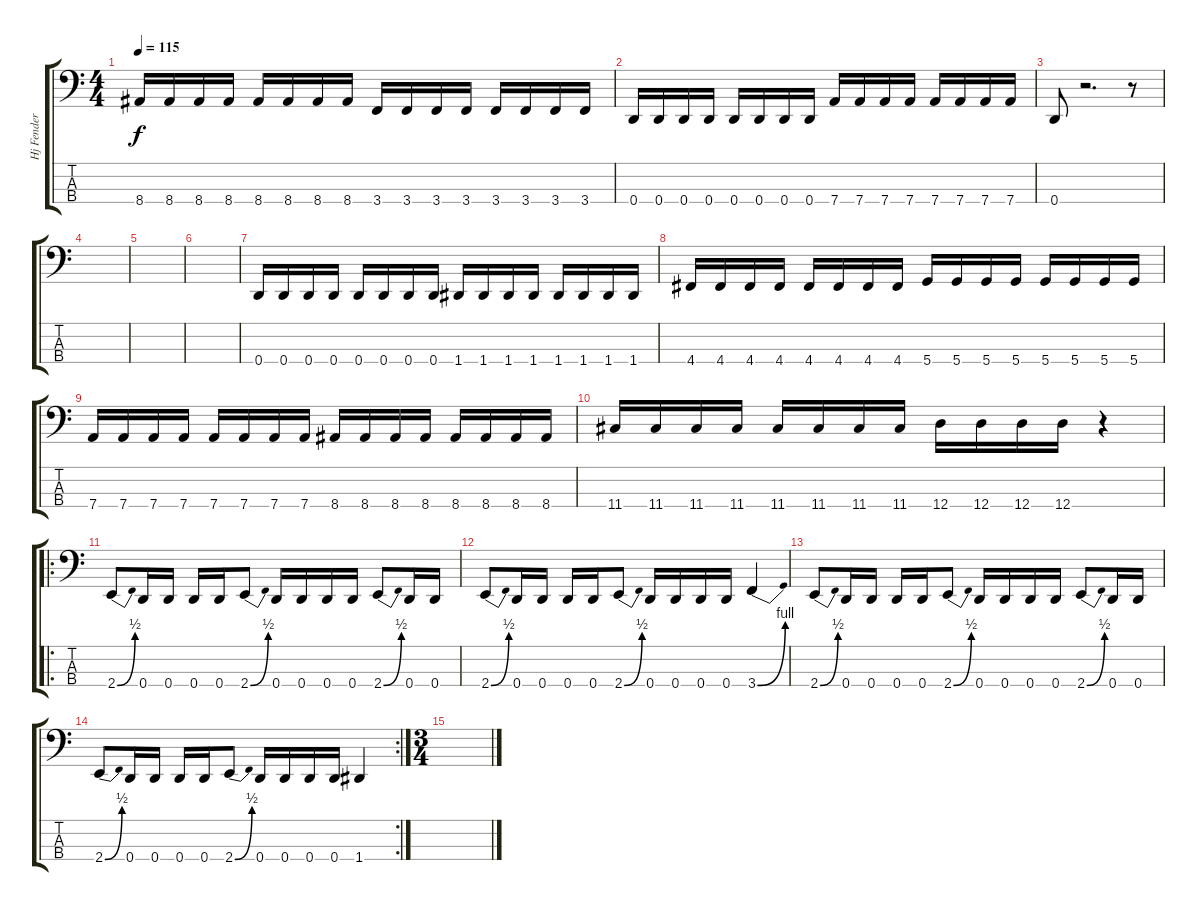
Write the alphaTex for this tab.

\track ("Hj Fender D-tune" "Hj Fender ") {instrument electricbassfinger}
\staff {score tabs}
\tuning (G2 D2 A1 D1) {hide}
\ts (4 4)
\tempo 115
\clef f4
\ks c
8.4.16{dy f} 8.4.16 8.4.16 8.4.16 8.4.16 8.4.16 8.4.16 8.4.16 3.4.16 3.4.16 3.4.16 3.4.16 3.4.16 3.4.16 3.4.16 3.4.16 |
0.4.16 0.4.16 0.4.16 0.4.16 0.4.16 0.4.16 0.4.16 0.4.16 7.4.16 7.4.16 7.4.16 7.4.16 7.4.16 7.4.16 7.4.16 7.4.16 |
0.4.8 r.2{d} r.8 |
|
|
|
0.4.16 0.4.16 0.4.16 0.4.16 0.4.16 0.4.16 0.4.16 0.4.16 1.4.16 1.4.16 1.4.16 1.4.16 1.4.16 1.4.16 1.4.16 1.4.16 |
4.4.16 4.4.16 4.4.16 4.4.16 4.4.16 4.4.16 4.4.16 4.4.16 5.4.16 5.4.16 5.4.16 5.4.16 5.4.16 5.4.16 5.4.16 5.4.16 |
7.4.16 7.4.16 7.4.16 7.4.16 7.4.16 7.4.16 7.4.16 7.4.16 8.4.16 8.4.16 8.4.16 8.4.16 8.4.16 8.4.16 8.4.16 8.4.16 |
11.4.16 11.4.16 11.4.16 11.4.16 11.4.16 11.4.16 11.4.16 11.4.16 12.4.16 12.4.16 12.4.16 12.4.16 r.4 |
\ro
2.4{be (bend 0 0 60 2)}.8 0.4.16 0.4.16 0.4.16 0.4.16 2.4{be (bend 0 0 60 2)}.8 0.4.16 0.4.16 0.4.16 0.4.16 2.4{be (bend 0 0 60 2)}.8 0.4.16 0.4.16 |
2.4{be (bend 0 0 60 2)}.8 0.4.16 0.4.16 0.4.16 0.4.16 2.4{be (bend 0 0 60 2)}.8 0.4.16 0.4.16 0.4.16 0.4.16 3.4{be (bend 0 0 60 4)}.4 |
2.4{be (bend 0 0 60 2)}.8 0.4.16 0.4.16 0.4.16 0.4.16 2.4{be (bend 0 0 60 2)}.8 0.4.16 0.4.16 0.4.16 0.4.16 2.4{be (bend 0 0 60 2)}.8 0.4.16 0.4.16 |
\rc 2
2.4{be (bend 0 0 60 2)}.8 0.4.16 0.4.16 0.4.16 0.4.16 2.4{be (bend 0 0 60 2)}.8 0.4.16 0.4.16 0.4.16 0.4.16 1.4.4 |
\ts (3 4)
